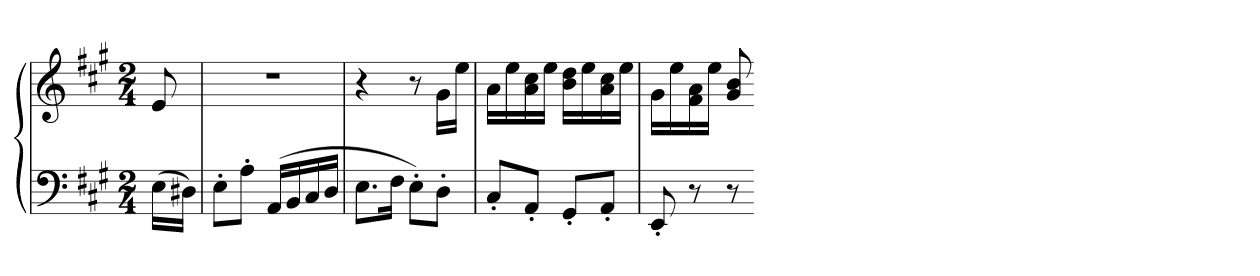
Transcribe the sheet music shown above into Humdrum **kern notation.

**kern	**kern
*part1	*part1
*staff2	*staff1
*clefF4	*clefG2
*k[f#c#g#]	*k[f#c#g#]
*A:	*A:
*M2/4	*M2/4
=	=
(16ELL	8e
16D#XJJ)	.
=79	=79
8E'L	2r
8A'J	.
(16AALL	.
16BB	.
16C#	.
16DJJ	.
=80	=80
8.EL	4r
16F#Jk	.
8E'L)	8r
8D'J	16g#LL
.	16eeJJ
=81	=81
8C#'L	16aLL
.	16ee
8AA'J	16a 16cc#
.	16eeJJ
8GG#'L	16b 16ddLL
.	16ee
8AA'J	16a 16cc#
.	16eeJJ
=82	=82
8EE'	16g#LL
.	16ee
8r	16f# 16a
.	16eeJJ
8r	8g# 8b
=-	=-
*-	*-
